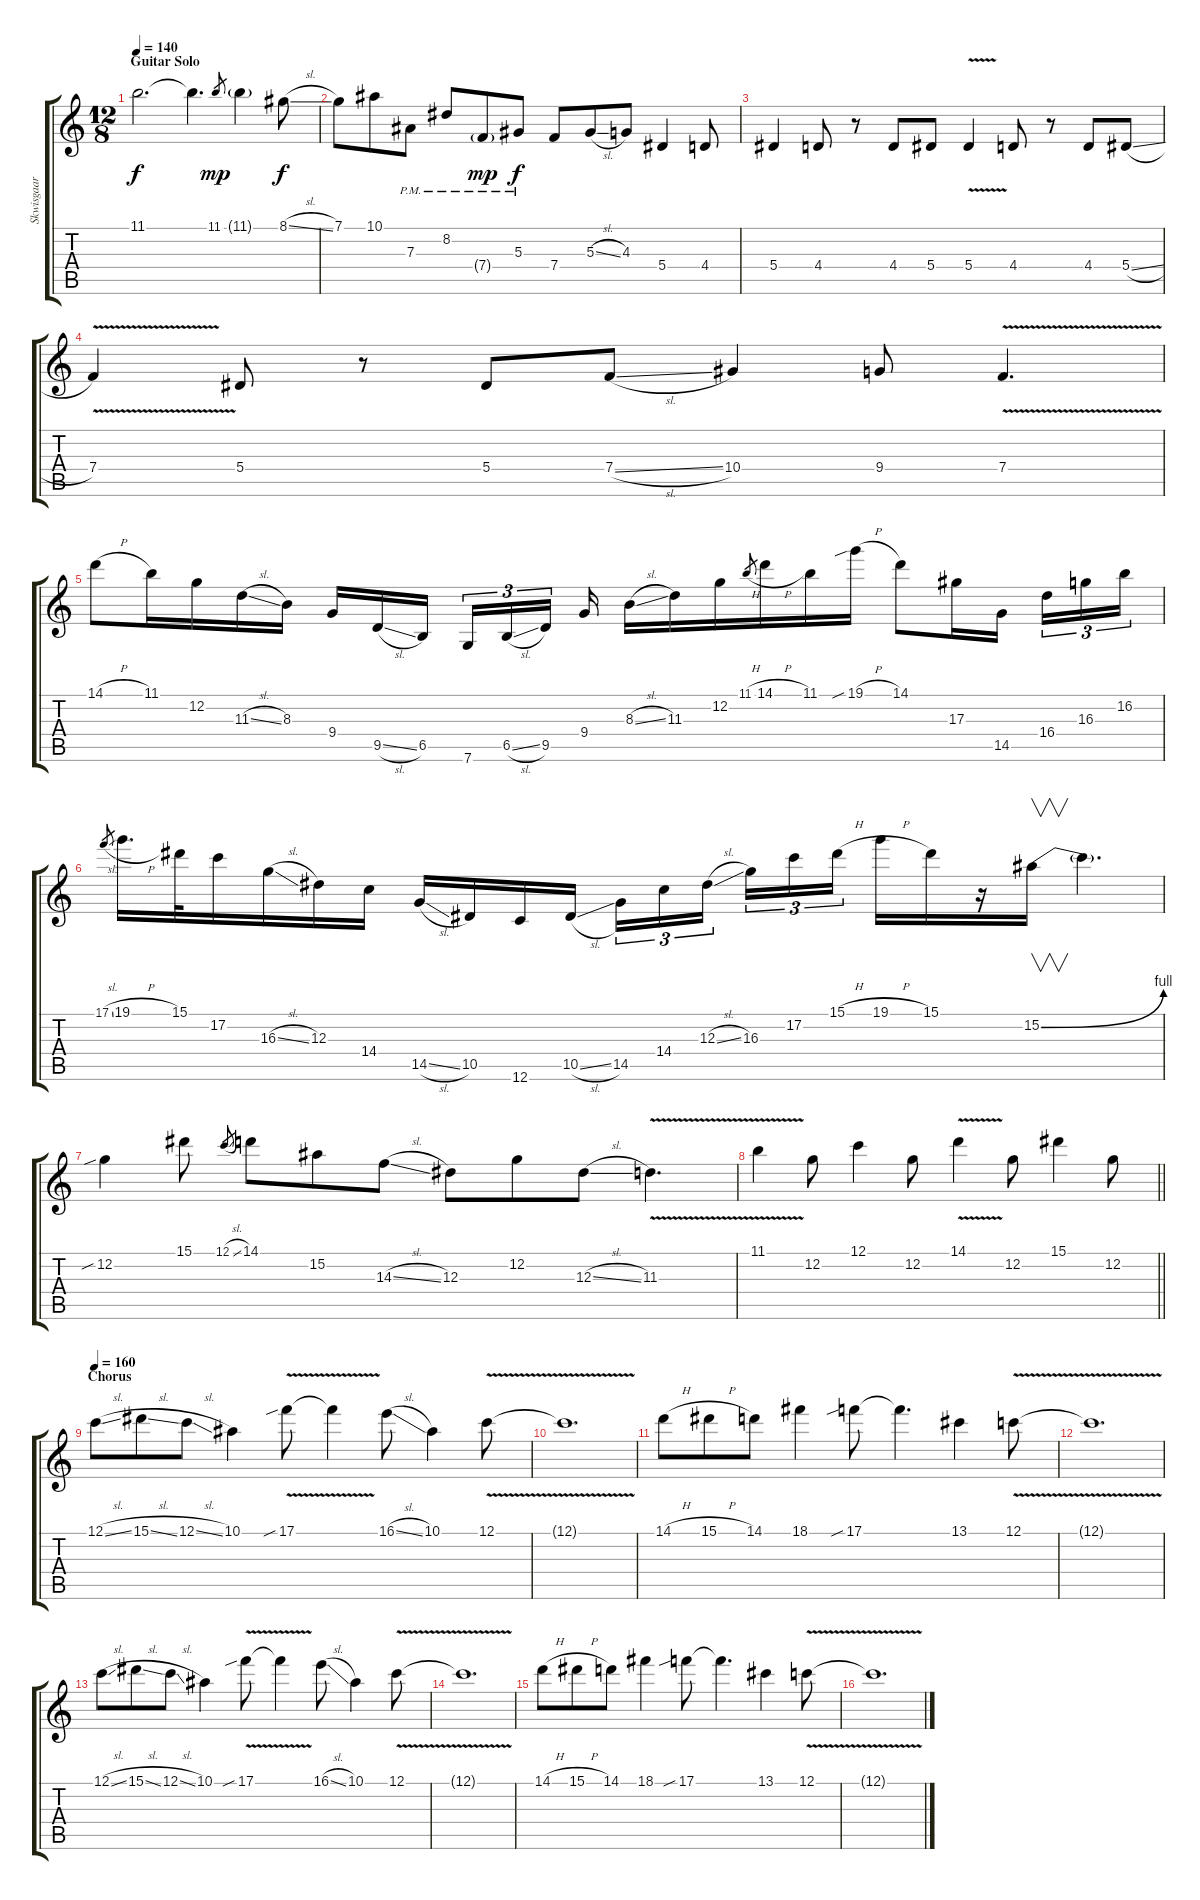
\track ("Skwisgaar Skwigelf (Solo Guitar)" "Skwisgaar ") {instrument distortionguitar}
\staff {score tabs}
\tuning (C4 G3 Eb3 Bb2 F2 C2) {hide}
\ts (12 8)
\section ("" "Guitar Solo")
\tempo 140
\clef g2
\ks c
11.1{t}.2{d dy f} 11.1{t}.4{d} 11.1.8{gr dy mp} 11.1{g}.4 8.1{sl}.8{dy f} |
7.1.8 10.1.8 7.3{pm}.8 8.2{pm}.8 7.4{g pm}.8{dy mp} 5.3{pm}.8{dy f} 7.4.8 5.3{sl}.8 4.3.8 5.4.4 4.4.8 |
5.4.4 4.4.8 r.8 4.4.8 5.4.8 5.4{v}.4 4.4.8 r.8 4.4.8 5.4{sl}.8 |
7.4{v}.4 5.4.8 r.8 5.4.8 7.4{sl}.8 10.4.4 9.4.8 7.4{v}.4{d} |
14.1{h}.8 11.1.16 12.2.16 11.3{sl}.16 8.3.16 9.4.16 9.5{sl}.16 6.5.16{beam splitsecondary} 7.6.16{tu (3 2)} 6.5{sl}.16{tu (3 2)} 9.5.16{tu (3 2) beam splitsecondary} 9.4.16 8.3{sl}.16 11.3.16 12.2.16 11.1{h}.8{gr} 14.1{h}.16 11.1.16 19.1{sib h}.16 14.1.8 17.3.16 14.5.16{beam splitsecondary} 16.4.16{tu (3 2)} 16.3.16{tu (3 2)} 16.2.16{tu (3 2)} |
17.1{sl}.8{gr} 19.1{h}.16{d} 15.1.32 17.2.16 16.3{sl}.16 12.3.16 14.4.16 14.5{sl}.16 10.5.16 12.6.16 10.5{sl}.16{beam splitsecondary} 14.5.16{tu (3 2)} 14.4.16{tu (3 2)} 12.3{sl}.16{tu (3 2)} 16.3.16{tu (3 2)} 17.2.16{tu (3 2)} 15.1{h}.16{tu (3 2) beam splitsecondary} 19.1{h}.16 15.1.16 r.16 15.2{be (bend 0 0 60 4)}.16{v} 15.2{t}.4{d} |
12.2{sib}.4 15.1.8 12.1{sl}.8{gr} 14.1.8 15.2.8 14.3{sl}.8 12.3.8 12.2.8 12.3{sl}.8 11.3{v}.4{d} |
\barLineRight lightlight
11.1{v}.4 12.2.8 12.1.4 12.2.8 14.1{v}.4 12.2.8 15.1.4 12.2.8 |
\section ("" "Chorus")
\tempo 160
12.1{sl}.8 15.1{sl}.8 12.1{sl}.8 10.1.4 17.1{v sib}.8 17.1{t}.4 16.1{sl}.8 10.1.4 12.1{v}.8 |
12.1{t}.1{d} |
14.1{h}.8 15.1{h}.8 14.1.8 18.1.4 17.1{sib}.8 17.1{t}.4{d} 13.1.4 12.1{v}.8 |
12.1{t}.1{d} |
12.1{sl}.8 15.1{sl}.8 12.1{sl}.8 10.1.4 17.1{v sib}.8 17.1{t}.4 16.1{sl}.8 10.1.4 12.1{v}.8 |
12.1{t}.1{d} |
14.1{h}.8 15.1{h}.8 14.1.8 18.1.4 17.1{sib}.8 17.1{t}.4{d} 13.1.4 12.1{v}.8 |
12.1{t}.1{d}
